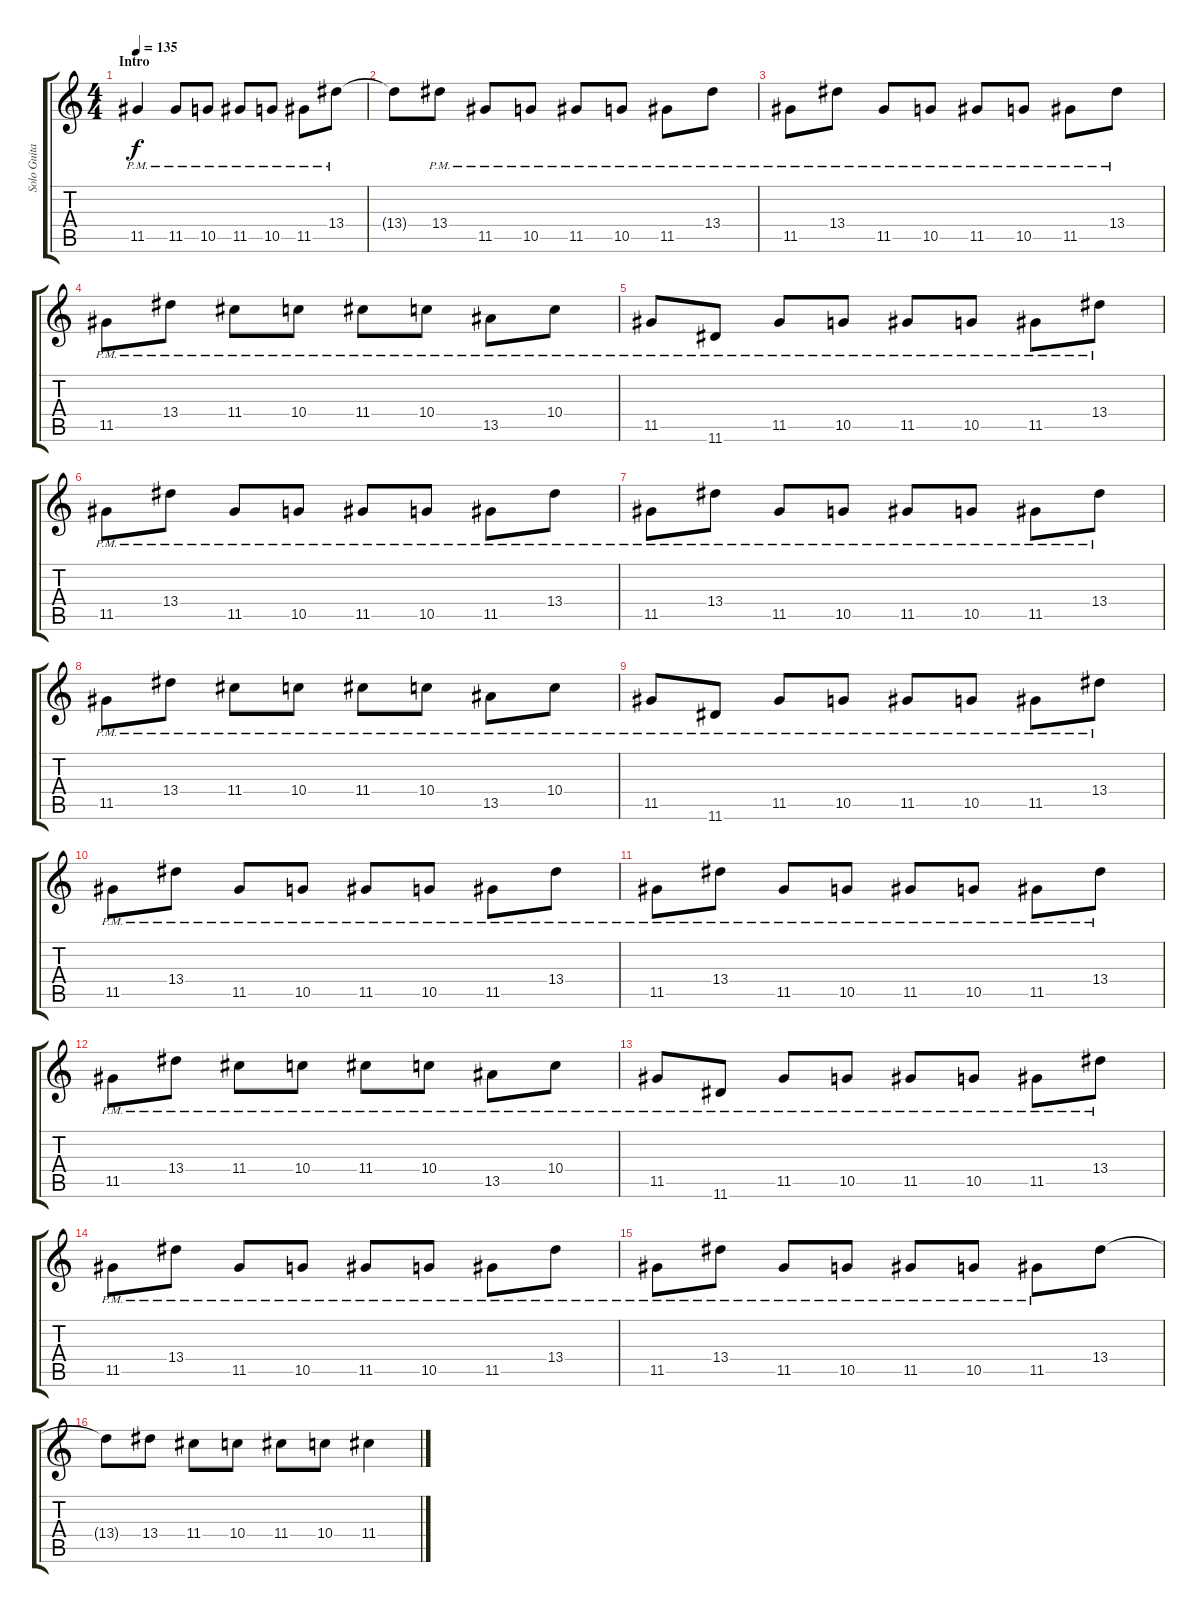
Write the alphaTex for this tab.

\track ("Solo Guitar" "Solo Guita") {instrument distortionguitar}
\staff {score tabs}
\tuning (E4 B3 G3 D3 A2 E2) {hide}
\ts (4 4)
\section ("" "Intro")
\tempo 135
\clef g2
\ks c
11.5{pm}.4{dy f instrument distortionguitar} 11.5{pm}.8 10.5{pm}.8 11.5{pm}.8 10.5{pm}.8 11.5{pm}.8 13.4{pm}.8 |
13.4{t}.8 13.4{pm}.8 11.5{pm}.8 10.5{pm}.8 11.5{pm}.8 10.5{pm}.8 11.5{pm}.8 13.4{pm}.8 |
11.5{pm}.8 13.4{pm}.8 11.5{pm}.8 10.5{pm}.8 11.5{pm}.8 10.5{pm}.8 11.5{pm}.8 13.4{pm}.8 |
11.5{pm}.8 13.4{pm}.8 11.4{pm}.8 10.4{pm}.8 11.4{pm}.8 10.4{pm}.8 13.5{pm}.8 10.4{pm}.8 |
11.5{pm}.8 11.6{pm}.8 11.5{pm}.8 10.5{pm}.8 11.5{pm}.8 10.5{pm}.8 11.5{pm}.8 13.4{pm}.8 |
11.5{pm}.8 13.4{pm}.8 11.5{pm}.8 10.5{pm}.8 11.5{pm}.8 10.5{pm}.8 11.5{pm}.8 13.4{pm}.8 |
11.5{pm}.8 13.4{pm}.8 11.5{pm}.8 10.5{pm}.8 11.5{pm}.8 10.5{pm}.8 11.5{pm}.8 13.4{pm}.8 |
11.5{pm}.8 13.4{pm}.8 11.4{pm}.8 10.4{pm}.8 11.4{pm}.8 10.4{pm}.8 13.5{pm}.8 10.4{pm}.8 |
11.5{pm}.8 11.6{pm}.8 11.5{pm}.8 10.5{pm}.8 11.5{pm}.8 10.5{pm}.8 11.5{pm}.8 13.4{pm}.8 |
11.5{pm}.8 13.4{pm}.8 11.5{pm}.8 10.5{pm}.8 11.5{pm}.8 10.5{pm}.8 11.5{pm}.8 13.4{pm}.8 |
11.5{pm}.8 13.4{pm}.8 11.5{pm}.8 10.5{pm}.8 11.5{pm}.8 10.5{pm}.8 11.5{pm}.8 13.4{pm}.8 |
11.5{pm}.8 13.4{pm}.8 11.4{pm}.8 10.4{pm}.8 11.4{pm}.8 10.4{pm}.8 13.5{pm}.8 10.4{pm}.8 |
11.5{pm}.8 11.6{pm}.8 11.5{pm}.8 10.5{pm}.8 11.5{pm}.8 10.5{pm}.8 11.5{pm}.8 13.4{pm}.8 |
11.5{pm}.8 13.4{pm}.8 11.5{pm}.8 10.5{pm}.8 11.5{pm}.8 10.5{pm}.8 11.5{pm}.8 13.4{pm}.8 |
11.5{pm}.8 13.4{pm}.8 11.5{pm}.8 10.5{pm}.8 11.5{pm}.8 10.5{pm}.8 11.5{pm}.8 13.4.8 |
13.4{t}.8 13.4.8 11.4.8 10.4.8 11.4.8 10.4.8 11.4{ss}.4
